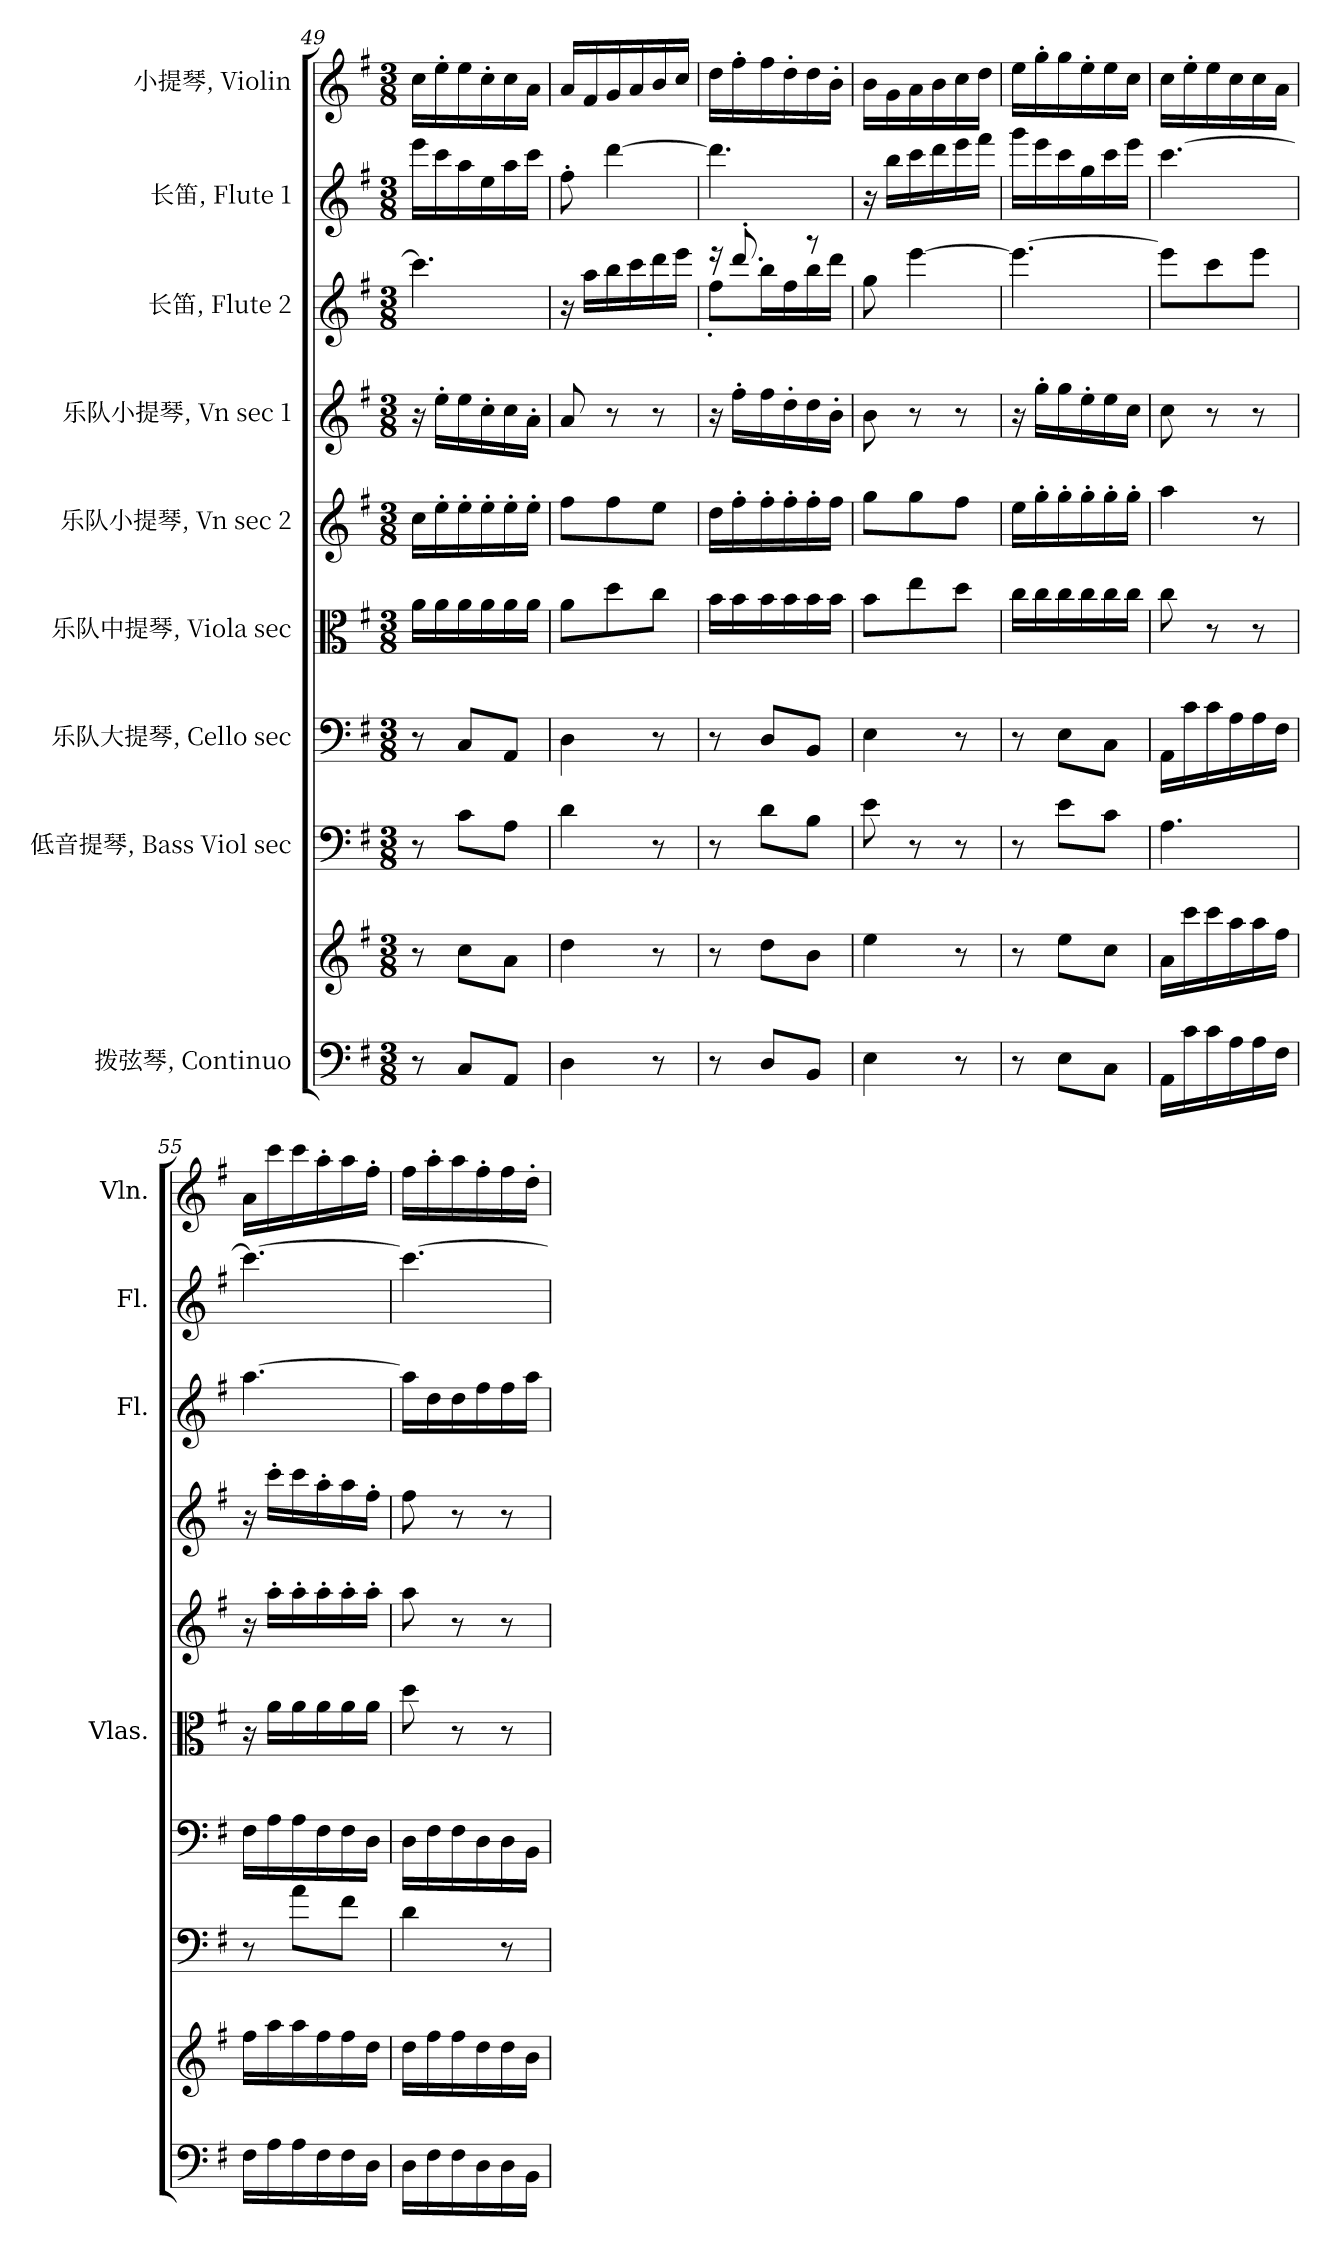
**kern	**kern	**kern	**kern	**kern	**kern	**kern	**kern	**kern	**kern
*part9	*part9	*part8	*part7	*part6	*part5	*part4	*part3	*part2	*part1
*staff10	*staff9	*staff8	*staff7	*staff6	*staff5	*staff4	*staff3	*staff2	*staff1
*I"拨弦琴, Continuo	*	*I"低音提琴, Bass Viol sec	*I"乐队大提琴, Cello sec	*I"乐队中提琴, Viola sec	*I"乐队小提琴, Vn sec 2	*I"乐队小提琴, Vn sec 1	*I"长笛, Flute 2	*I"长笛, Flute 1	*I"小提琴, Violin
*	*	*	*	*I'Vlas.	*	*	*I'Fl.	*I'Fl.	*I'Vln.
*clefF4	*clefG2	*clefF4	*clefF4	*clefC3	*clefG2	*clefG2	*clefG2	*clefG2	*clefG2
*	*	*ITrd7c12	*	*	*	*	*	*	*
*k[f#]	*k[f#]	*k[f#]	*k[f#]	*k[f#]	*k[f#]	*k[f#]	*k[f#]	*k[f#]	*k[f#]
*M3/8	*M3/8	*M3/8	*M3/8	*M3/8	*M3/8	*M3/8	*M3/8	*M3/8	*M3/8
=49	=49	=49	=49	=49	=49	=49	=49	=49	=49
8r	8r	8r	8r	16a\LL	16cc\LL	16r	4.ccc\]	16eee\LL	16cc\LL
.	.	.	.	16a\	16ee'\	16ee'\LL	.	16ccc\	16ee'\
8C/L	8cc\L	8C\L	8C/L	16a\	16ee'\	16ee\	.	16aa\	16ee\
.	.	.	.	16a\	16ee'\	16cc'\	.	16ee\	16cc'\
8AA/J	8a\J	8AA\J	8AA/J	16a\	16ee'\	16cc\	.	16aa\	16cc\
.	.	.	.	16a\JJ	16ee'\JJ	16a'\JJ	.	16ccc\JJ	16a\JJ
=50	=50	=50	=50	=50	=50	=50	=50	=50	=50
4D\	4dd\	4D\	4D\	8a\L	8ff#\L	8a/	16r	8ff#'\	16a/LL
.	.	.	.	.	.	.	16aa\LL	.	16f#/
.	.	.	.	8dd\	8ff#\	8r	16bb\	[4ddd\	16g/
.	.	.	.	.	.	.	16ccc\	.	16a/
8r	8r	8r	8r	8cc\J	8ee\J	8r	16ddd\	.	16b/
.	.	.	.	.	.	.	16eee\JJ	.	16cc/JJ
=51	=51	=51	=51	=51	=51	=51	=51	=51	=51
*	*	*	*	*	*	*	*^	*	*
8r	8r	8r	8r	16b\LL	16dd\LL	16r	16r	8ff#'\L	4.ddd\]	16dd\LL
.	.	.	.	16b\	16ff#'\	16ff#'\LL	8.ddd'/	.	.	16ff#'\
8D/L	8dd\L	8D\L	8D/L	16b\	16ff#'\	16ff#\	.	16bb\L	.	16ff#\
.	.	.	.	16b\	16ff#'\	16dd'\	.	16ff#\	.	16dd'\
8BB/J	8b\J	8BB\J	8BB/J	16b\	16ff#'\	16dd\	8r	16bb\	.	16dd\
.	.	.	.	16b\JJ	16ff#\JJ	16b'\JJ	.	16ddd\JJ	.	16b'\JJ
*	*	*	*	*	*	*	*v	*v	*	*
!!LO:PB:g=z
=52	=52	=52	=52	=52	=52	=52	=52	=52	=52
4E\	4ee\	8E\	4E\	8b\L	8gg\L	8b\	8gg\	16r	16b\LL
.	.	.	.	.	.	.	.	16bb\LL	16g\
.	.	8r	.	8ee\	8gg\	8r	[4eee\	16ccc\	16a\
.	.	.	.	.	.	.	.	16ddd\	16b\
8r	8r	8r	8r	8dd\J	8ff#\J	8r	.	16eee\	16cc\
.	.	.	.	.	.	.	.	16fff#\JJ	16dd\JJ
=53	=53	=53	=53	=53	=53	=53	=53	=53	=53
8r	8r	8r	8r	16cc\LL	16ee\LL	16r	4.eee\_	16ggg\LL	16ee\LL
.	.	.	.	16cc\	16gg'\	16gg'\LL	.	16eee\	16gg'\
8E\L	8ee\L	8E\L	8E\L	16cc\	16gg'\	16gg\	.	16ccc\	16gg\
.	.	.	.	16cc\	16gg'\	16ee'\	.	16gg\	16ee'\
8C\J	8cc\J	8C\J	8C\J	16cc\	16gg'\	16ee\	.	16ccc\	16ee\
.	.	.	.	16cc\JJ	16gg'\JJ	16cc\JJ	.	16eee\JJ	16cc\JJ
=54	=54	=54	=54	=54	=54	=54	=54	=54	=54
16AA\LL	16a\LL	4.AA\	16AA\LL	8cc\	4aa\	8cc\	8eee\L]	[4.ccc\	16cc\LL
16c\	16ccc\	.	16c\	.	.	.	.	.	16ee'\
16c\	16ccc\	.	16c\	8r	.	8r	8ccc\	.	16ee\
16A\	16aa\	.	16A\	.	.	.	.	.	16cc\
16A\	16aa\	.	16A\	8r	8r	8r	8eee\J	.	16cc\
16F#\JJ	16ff#\JJ	.	16F#\JJ	.	.	.	.	.	16a\JJ
=55	=55	=55	=55	=55	=55	=55	=55	=55	=55
16F#\LL	16ff#\LL	8r	16F#\LL	16r	16r	16r	[4.aa\	4.ccc\_	16a\LL
16A\	16aa\	.	16A\	16a\LL	16aa'\LL	16ccc'\LL	.	.	16ccc\
16A\	16aa\	8A\L	16A\	16a\	16aa'\	16ccc\	.	.	16ccc\
16F#\	16ff#\	.	16F#\	16a\	16aa'\	16aa'\	.	.	16aa'\
16F#\	16ff#\	8F#\J	16F#\	16a\	16aa'\	16aa\	.	.	16aa\
16D\JJ	16dd\JJ	.	16D\JJ	16a\JJ	16aa'\JJ	16ff#'\JJ	.	.	16ff#'\JJ
=56	=56	=56	=56	=56	=56	=56	=56	=56	=56
16D\LL	16dd\LL	4D\	16D\LL	8dd\	8aa\	8ff#\	16aa\LL]	4.ccc\_	16ff#\LL
16F#\	16ff#\	.	16F#\	.	.	.	16dd\	.	16aa'\
16F#\	16ff#\	.	16F#\	8r	8r	8r	16dd\	.	16aa\
16D\	16dd\	.	16D\	.	.	.	16ff#\	.	16ff#'\
16D\	16dd\	8r	16D\	8r	8r	8r	16ff#\	.	16ff#\
16BB\JJ	16b\JJ	.	16BB\JJ	.	.	.	16aa\JJ	.	16dd'\JJ
=	=	=	=	=	=	=	=	=	=
*-	*-	*-	*-	*-	*-	*-	*-	*-	*-
